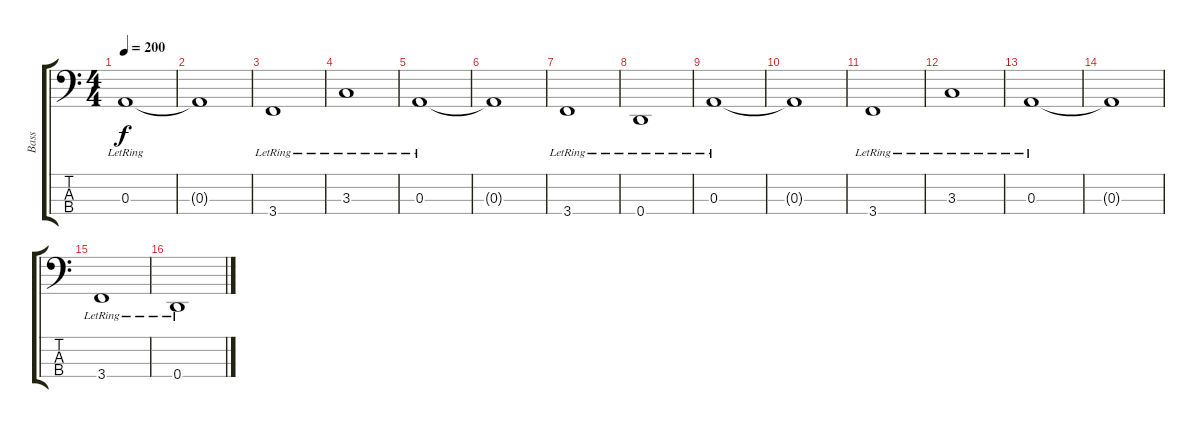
\track ("Bass" "Bass") {instrument electricbassfinger}
\staff {score tabs}
\tuning (G2 D2 A1 D1) {hide}
\ts (4 4)
\tempo 200
\clef f4
\ks c
0.3{lr}.1{dy f} |
0.3{t}.1 |
3.4{lr}.1 |
3.3{lr}.1 |
0.3{lr}.1 |
0.3{t}.1 |
3.4{lr}.1 |
0.4{lr}.1 |
0.3{lr}.1 |
0.3{t}.1 |
3.4{lr}.1 |
3.3{lr}.1 |
0.3{lr}.1 |
0.3{t}.1 |
3.4{lr}.1 |
0.4{lr}.1
